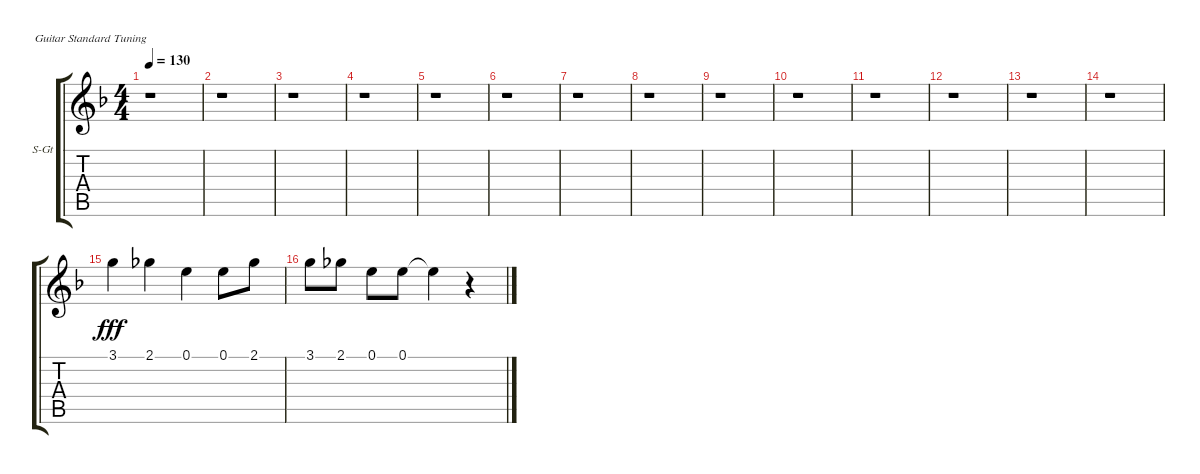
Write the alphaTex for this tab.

\bracketExtendMode groupsimilarinstruments
\firstSystemTrackNameOrientation horizontal
\otherSystemsTrackNameOrientation horizontal
\track ("Валерий Кипелов" "S-Gt") {instrument tenorsax}
\staff {score tabs}
\tuning (E4 B3 G3 D3 A2 E2)
\displaytranspose 12
\ts (4 4)
\tempo 130
\clef g2
\ks f
r.1{dy fff} |
r.1 |
r.1 |
r.1 |
r.1 |
r.1 |
r.1 |
r.1 |
r.1 |
r.1 |
r.1 |
r.1 |
r.1 |
r.1 |
3.1.4 2.1.4 0.1.4 0.1.8 2.1.8 |
3.1.8 2.1.8 0.1.8 0.1.8 0.1{t}.4 r.4
